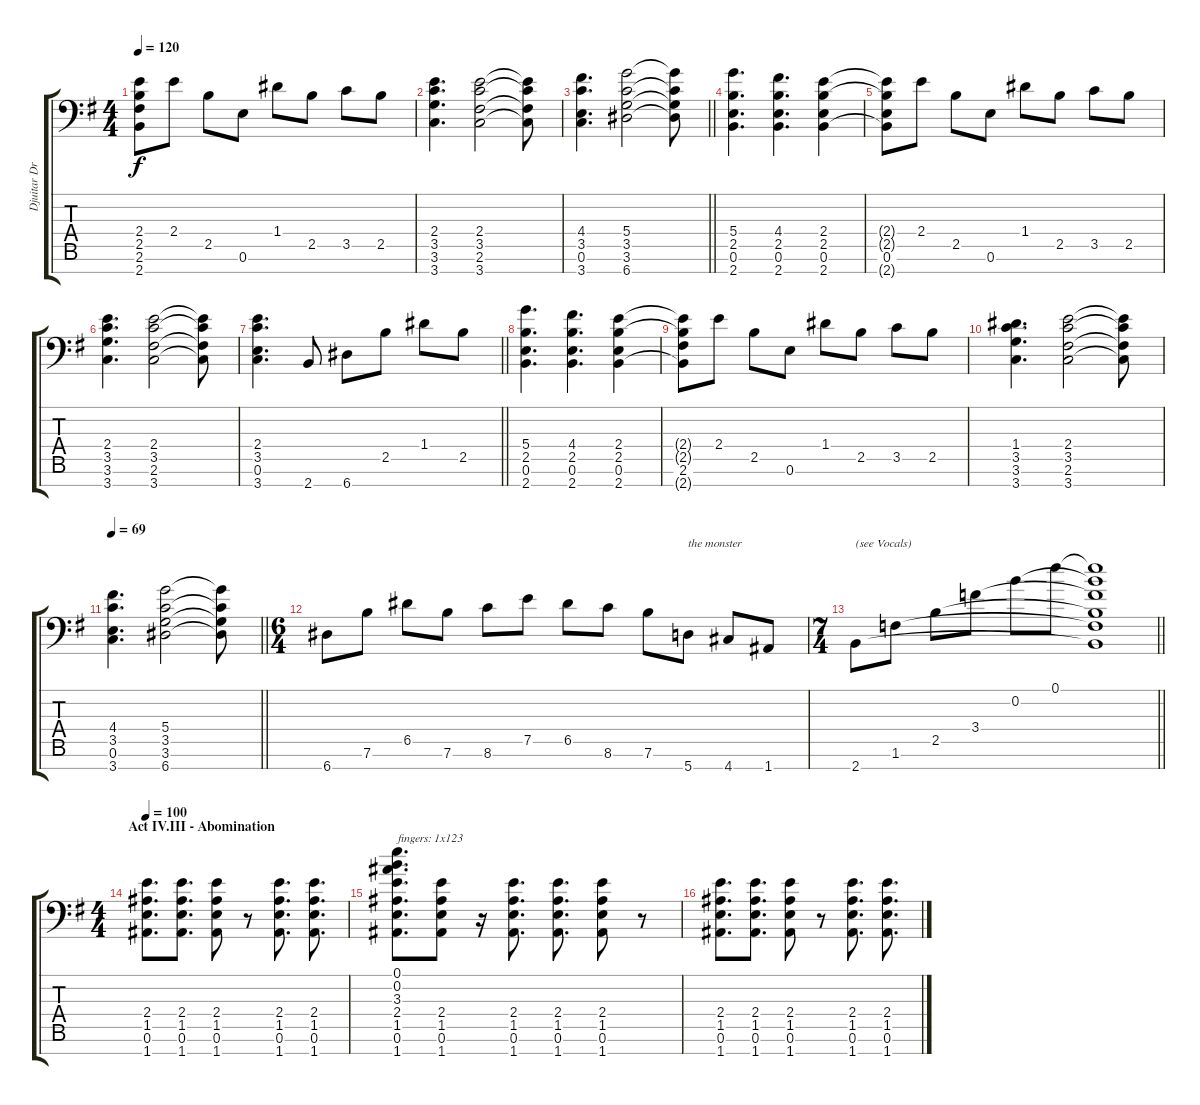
\track ("Djuitar Dropped A" "Djuitar Dr") {instrument distortionguitar}
\staff {score tabs}
\tuning (E4 B3 G3 D3 A2 E2 A1) {hide}
\ts (4 4)
\tempo 120
\clef f4
\ks eminor
(2.4{t} 2.5{t} 2.6 2.7{t}).8{dy f} 2.4.8 2.5.8 0.6.8 1.4.8 2.5.8 3.5.8 2.5.8 |
(2.4 3.5 3.6 3.7).4{d} (2.4 3.5 2.6 3.7).2 (2.4{t} 3.5{t} 2.6{t} 3.7{t}).8 |
\barLineRight lightlight
(4.4 3.5 0.6 3.7).4{d} (5.4 3.5 3.6 6.7).2 (5.4{t} 3.5{t} 3.6{t} 6.7{t}).8 |
(5.4 2.5 0.6 2.7).4{d} (4.4 2.5 0.6 2.7).4{d} (2.4 2.5 0.6 2.7).4 |
(2.4{t} 2.5{t} 0.6 2.7{t}).8 2.4.8 2.5.8 0.6.8 1.4.8 2.5.8 3.5.8 2.5.8 |
(2.4 3.5 3.6 3.7).4{d} (2.4 3.5 2.6 3.7).2 (2.4{t} 3.5{t} 2.6{t} 3.7{t}).8 |
\barLineRight lightlight
(2.4 3.5 0.6 3.7).4{d} 2.7.8 6.7.8 2.5.8 1.4.8 2.5.8 |
(5.4 2.5 0.6 2.7).4{d} (4.4 2.5 0.6 2.7).4{d} (2.4 2.5 0.6 2.7).4 |
(2.4{t} 2.5{t} 2.6 2.7{t}).8 2.4.8 2.5.8 0.6.8 1.4.8 2.5.8 3.5.8 2.5.8 |
(1.4 3.5 3.6 3.7).4{d} (2.4 3.5 2.6 3.7).2 (2.4{t} 3.5{t} 2.6{t} 3.7{t}).8 |
\tempo 69
\barLineRight lightlight
(4.4 3.5 0.6 3.7).4{d} (5.4 3.5 3.6 6.7).2 (5.4{t} 3.5{t} 3.6{t} 6.7{t}).8 |
\ts (6 4)
6.7.8 7.6.8 6.5.8 7.6.8 8.6.8 7.5.8 6.5.8 8.6.8 7.6.8 5.7.8{txt "the monster"} 4.7.8 1.7.8 |
\ts (7 4)
\barLineRight lightlight
2.7.8{txt "(see Vocals)"} 1.6.8 2.5.8 3.4.8 0.2.8 0.1.8 (0.1{t} 0.2{t} 3.4{t} 2.5{t} 1.6{t} 2.7{t}).1 |
\ts (4 4)
\section ("" "Act IV.III - Abomination")
\tempo 100
(2.4 1.5 0.6 1.7).8{d} (2.4 1.5 0.6 1.7).8{d} (2.4 1.5 0.6 1.7).8 r.8 (2.4 1.5 0.6 1.7).8{d} (2.4 1.5 0.6 1.7).8{d} |
(0.1 0.2 3.3 2.4 1.5 0.6 1.7).8{d txt "fingers: 1x123"} (2.4 1.5 0.6 1.7).8 r.16 (2.4 1.5 0.6 1.7).8{d} (2.4 1.5 0.6 1.7).8{d} (2.4 1.5 0.6 1.7).8 r.8 |
(2.4 1.5 0.6 1.7).8{d} (2.4 1.5 0.6 1.7).8{d} (2.4 1.5 0.6 1.7).8 r.8 (2.4 1.5 0.6 1.7).8{d} (2.4 1.5 0.6 1.7).8{d}
